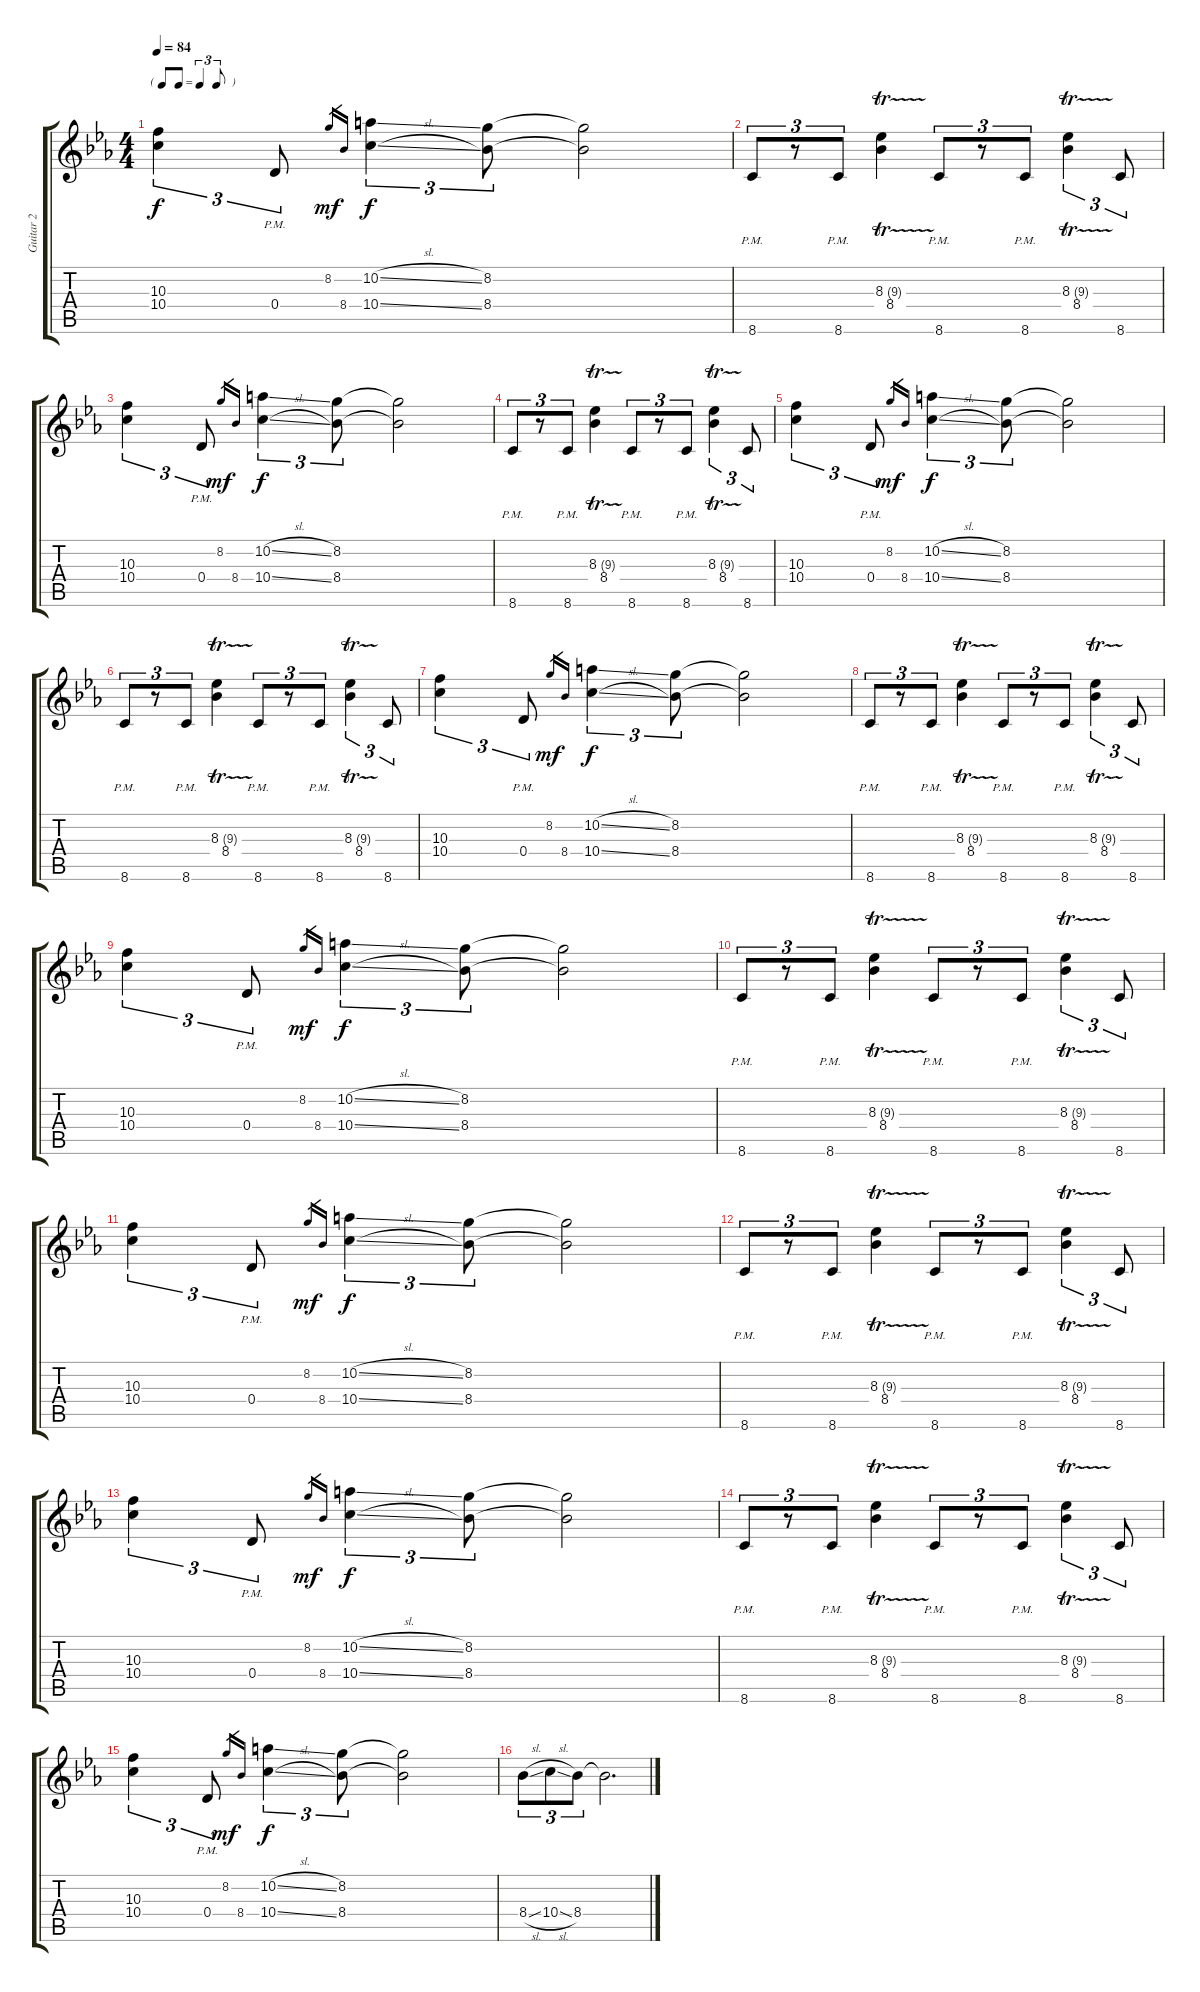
\track ("Guitar 2" "Guitar 2") {instrument distortionguitar}
\staff {score tabs}
\tuning (E4 B3 G3 D3 A2 E2) {hide}
\ts (4 4)
\tf triplet8th
\tempo 84
\clef g2
\ks eb
(10.3 10.4).4{tu (3 2) dy f} 0.4{pm}.8{tu (3 2)} 8.2.16{gr dy mf} 8.4.16{gr} (10.2{sl} 10.4{sl}).4{tu (3 2) dy f} (8.2 8.4).8{tu (3 2)} (8.2{t} 8.4{t}).2 |
8.6{pm}.8{tu (3 2)} r.8{tu (3 2)} 8.6{pm}.8{tu (3 2)} (8.3{tr (9 32)} 8.4).4 8.6{pm}.8{tu (3 2)} r.8{tu (3 2)} 8.6{pm}.8{tu (3 2)} (8.3{tr (9 32)} 8.4).4{tu (3 2)} 8.6.8{tu (3 2)} |
(10.3 10.4).4{tu (3 2)} 0.4{pm}.8{tu (3 2)} 8.2.16{gr dy mf} 8.4.16{gr} (10.2{sl} 10.4{sl}).4{tu (3 2) dy f} (8.2 8.4).8{tu (3 2)} (8.2{t} 8.4{t}).2 |
8.6{pm}.8{tu (3 2)} r.8{tu (3 2)} 8.6{pm}.8{tu (3 2)} (8.3{tr (9 32)} 8.4).4 8.6{pm}.8{tu (3 2)} r.8{tu (3 2)} 8.6{pm}.8{tu (3 2)} (8.3{tr (9 32)} 8.4).4{tu (3 2)} 8.6.8{tu (3 2)} |
(10.3 10.4).4{tu (3 2)} 0.4{pm}.8{tu (3 2)} 8.2.16{gr dy mf} 8.4.16{gr} (10.2{sl} 10.4{sl}).4{tu (3 2) dy f} (8.2 8.4).8{tu (3 2)} (8.2{t} 8.4{t}).2 |
8.6{pm}.8{tu (3 2)} r.8{tu (3 2)} 8.6{pm}.8{tu (3 2)} (8.3{tr (9 32)} 8.4).4 8.6{pm}.8{tu (3 2)} r.8{tu (3 2)} 8.6{pm}.8{tu (3 2)} (8.3{tr (9 32)} 8.4).4{tu (3 2)} 8.6.8{tu (3 2)} |
(10.3 10.4).4{tu (3 2)} 0.4{pm}.8{tu (3 2)} 8.2.16{gr dy mf} 8.4.16{gr} (10.2{sl} 10.4{sl}).4{tu (3 2) dy f} (8.2 8.4).8{tu (3 2)} (8.2{t} 8.4{t}).2 |
8.6{pm}.8{tu (3 2)} r.8{tu (3 2)} 8.6{pm}.8{tu (3 2)} (8.3{tr (9 32)} 8.4).4 8.6{pm}.8{tu (3 2)} r.8{tu (3 2)} 8.6{pm}.8{tu (3 2)} (8.3{tr (9 32)} 8.4).4{tu (3 2)} 8.6.8{tu (3 2)} |
(10.3 10.4).4{tu (3 2)} 0.4{pm}.8{tu (3 2)} 8.2.16{gr dy mf} 8.4.16{gr} (10.2{sl} 10.4{sl}).4{tu (3 2) dy f} (8.2 8.4).8{tu (3 2)} (8.2{t} 8.4{t}).2 |
8.6{pm}.8{tu (3 2)} r.8{tu (3 2)} 8.6{pm}.8{tu (3 2)} (8.3{tr (9 32)} 8.4).4 8.6{pm}.8{tu (3 2)} r.8{tu (3 2)} 8.6{pm}.8{tu (3 2)} (8.3{tr (9 32)} 8.4).4{tu (3 2)} 8.6.8{tu (3 2)} |
(10.3 10.4).4{tu (3 2)} 0.4{pm}.8{tu (3 2)} 8.2.16{gr dy mf} 8.4.16{gr} (10.2{sl} 10.4{sl}).4{tu (3 2) dy f} (8.2 8.4).8{tu (3 2)} (8.2{t} 8.4{t}).2 |
8.6{pm}.8{tu (3 2)} r.8{tu (3 2)} 8.6{pm}.8{tu (3 2)} (8.3{tr (9 32)} 8.4).4 8.6{pm}.8{tu (3 2)} r.8{tu (3 2)} 8.6{pm}.8{tu (3 2)} (8.3{tr (9 32)} 8.4).4{tu (3 2)} 8.6.8{tu (3 2)} |
(10.3 10.4).4{tu (3 2)} 0.4{pm}.8{tu (3 2)} 8.2.16{gr dy mf} 8.4.16{gr} (10.2{sl} 10.4{sl}).4{tu (3 2) dy f} (8.2 8.4).8{tu (3 2)} (8.2{t} 8.4{t}).2 |
8.6{pm}.8{tu (3 2)} r.8{tu (3 2)} 8.6{pm}.8{tu (3 2)} (8.3{tr (9 32)} 8.4).4 8.6{pm}.8{tu (3 2)} r.8{tu (3 2)} 8.6{pm}.8{tu (3 2)} (8.3{tr (9 32)} 8.4).4{tu (3 2)} 8.6.8{tu (3 2)} |
(10.3 10.4).4{tu (3 2)} 0.4{pm}.8{tu (3 2)} 8.2.16{gr dy mf} 8.4.16{gr} (10.2{sl} 10.4{sl}).4{tu (3 2) dy f} (8.2 8.4).8{tu (3 2)} (8.2{t} 8.4{t}).2 |
8.4{sl}.8{tu (3 2)} 10.4{sl}.8{tu (3 2)} 8.4.8{tu (3 2)} 8.4{t}.2{d}
